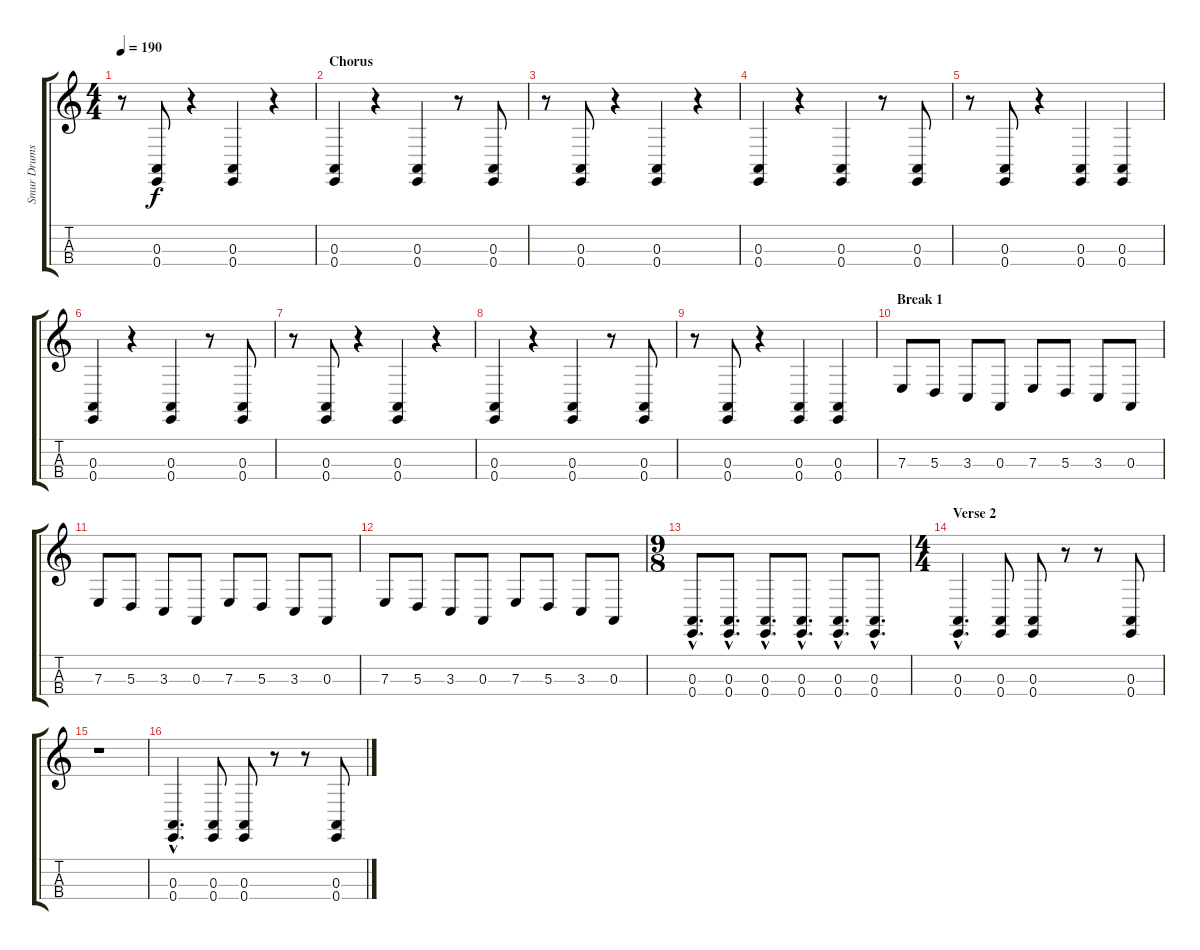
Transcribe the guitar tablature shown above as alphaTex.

\track ("Smur Drums" "Smur Drums") {instrument melodictom}
\staff {score tabs}
\tuning (G3 D3 A2 E2) {hide}
\ts (4 4)
\tempo 190
\clef g2
\ks c
r.8{dy f} (0.3 0.4).8 r.4 (0.3 0.4).4 r.4 |
\section ("" "Chorus")
(0.3 0.4).4 r.4 (0.3 0.4).4 r.8 (0.3 0.4).8 |
r.8 (0.3 0.4).8 r.4 (0.3 0.4).4 r.4 |
(0.3 0.4).4 r.4 (0.3 0.4).4 r.8 (0.3 0.4).8 |
r.8 (0.3 0.4).8 r.4 (0.3 0.4).4 (0.3 0.4).4 |
(0.3 0.4).4 r.4 (0.3 0.4).4 r.8 (0.3 0.4).8 |
r.8 (0.3 0.4).8 r.4 (0.3 0.4).4 r.4 |
(0.3 0.4).4 r.4 (0.3 0.4).4 r.8 (0.3 0.4).8 |
r.8 (0.3 0.4).8 r.4 (0.3 0.4).4 (0.3 0.4).4 |
\section ("" "Break 1")
7.3.8 5.3.8 3.3.8 0.3.8 7.3.8 5.3.8 3.3.8 0.3.8 |
7.3.8 5.3.8 3.3.8 0.3.8 7.3.8 5.3.8 3.3.8 0.3.8 |
7.3.8 5.3.8 3.3.8 0.3.8 7.3.8 5.3.8 3.3.8 0.3.8 |
\ts (9 8)
(0.3{hac} 0.4{hac}).8{d} (0.3{hac} 0.4{hac}).8{d} (0.3{hac} 0.4{hac}).8{d} (0.3{hac} 0.4{hac}).8{d} (0.3{hac} 0.4{hac}).8{d} (0.3{hac} 0.4{hac}).8{d} |
\ts (4 4)
\section ("" "Verse 2")
(0.3{hac} 0.4{hac}).4{d} (0.3 0.4).8 (0.3 0.4).8 r.8 r.8 (0.3 0.4).8 |
r.1 |
(0.3{hac} 0.4{hac}).4{d} (0.3 0.4).8 (0.3 0.4).8 r.8 r.8 (0.3 0.4).8
